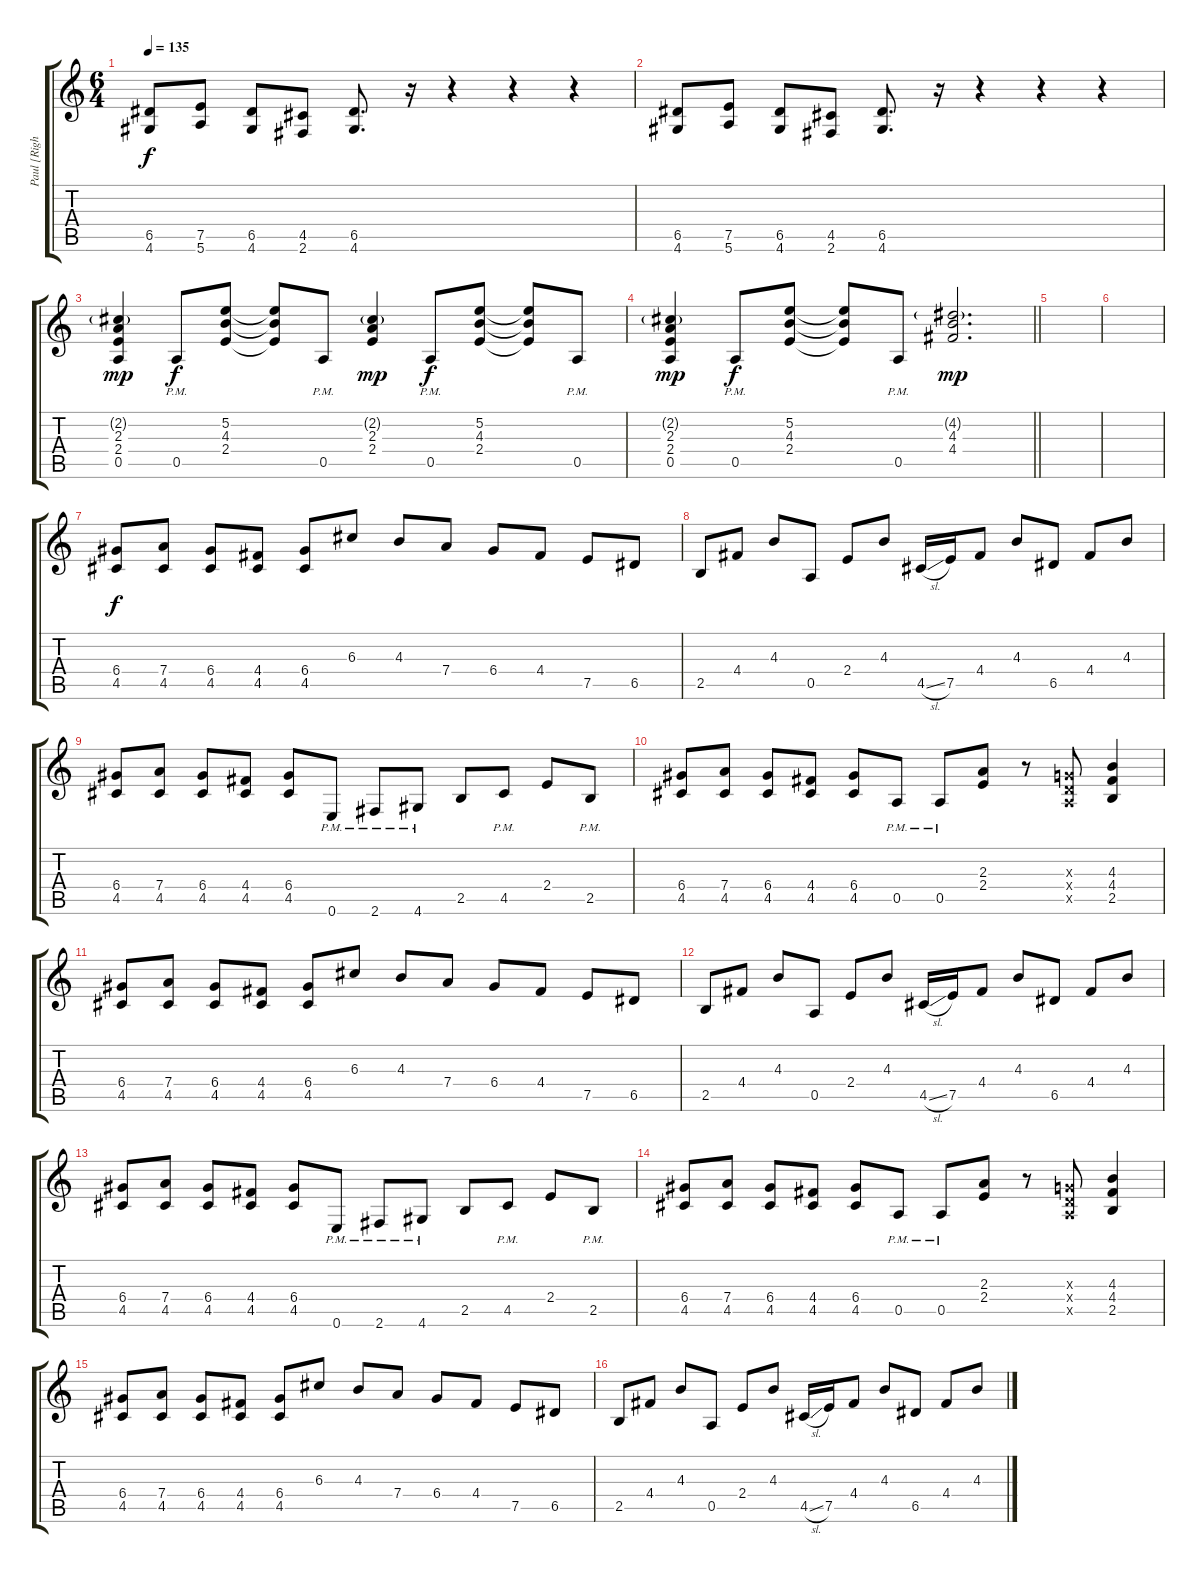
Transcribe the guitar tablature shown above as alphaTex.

\track ("Paul [Right]" "Paul [Righ") {instrument overdrivenguitar}
\staff {score tabs}
\tuning (E4 B3 G3 D3 A2 E2) {hide}
\ts (6 4)
\tempo 135
\clef g2
\ks c
(6.5 4.6).8{dy f} (7.5 5.6).8 (6.5 4.6).8 (4.5 2.6).8 (6.5 4.6).8{d} r.16 r.4 r.4 r.4 |
(6.5 4.6).8 (7.5 5.6).8 (6.5 4.6).8 (4.5 2.6).8 (6.5 4.6).8{d} r.16 r.4 r.4 r.4 |
(2.2{g} 2.3 2.4 0.5).4{dy mp} 0.5{pm}.8{dy f} (5.2 4.3 2.4).8 (5.2{t} 4.3{t} 2.4{t}).8 0.5{pm}.8 (2.2{g} 2.3 2.4).4{dy mp} 0.5{pm}.8{dy f} (5.2 4.3 2.4).8 (5.2{t} 4.3{t} 2.4{t}).8 0.5{pm}.8 |
\barLineRight lightlight
(2.2{g} 2.3 2.4 0.5).4{dy mp} 0.5{pm}.8{dy f} (5.2 4.3 2.4).8 (5.2{t} 4.3{t} 2.4{t}).8 0.5{pm}.8 (4.2{g} 4.3 4.4).2{d dy mp} |
|
|
(6.4 4.5).8{dy f} (7.4 4.5).8 (6.4 4.5).8 (4.4 4.5).8 (6.4 4.5).8 6.3.8 4.3.8 7.4.8 6.4.8 4.4.8 7.5.8 6.5.8 |
2.5.8 4.4.8 4.3.8 0.5.8 2.4.8 4.3.8 4.5{sl}.16 7.5.16 4.4.8 4.3.8 6.5.8 4.4.8 4.3.8 |
(6.4 4.5).8 (7.4 4.5).8 (6.4 4.5).8 (4.4 4.5).8 (6.4 4.5).8 0.6{pm}.8 2.6{pm}.8 4.6{pm}.8 2.5.8 4.5{pm}.8 2.4.8 2.5{pm}.8 |
(6.4 4.5).8 (7.4 4.5).8 (6.4 4.5).8 (4.4 4.5).8 (6.4 4.5).8 0.5{pm}.8 0.5{pm}.8 (2.3 2.4).8 r.8 (0.3{x} 0.4{x} 0.5{x}).8 (4.3 4.4 2.5).4 |
(6.4 4.5).8 (7.4 4.5).8 (6.4 4.5).8 (4.4 4.5).8 (6.4 4.5).8 6.3.8 4.3.8 7.4.8 6.4.8 4.4.8 7.5.8 6.5.8 |
2.5.8 4.4.8 4.3.8 0.5.8 2.4.8 4.3.8 4.5{sl}.16 7.5.16 4.4.8 4.3.8 6.5.8 4.4.8 4.3.8 |
(6.4 4.5).8 (7.4 4.5).8 (6.4 4.5).8 (4.4 4.5).8 (6.4 4.5).8 0.6{pm}.8 2.6{pm}.8 4.6{pm}.8 2.5.8 4.5{pm}.8 2.4.8 2.5{pm}.8 |
(6.4 4.5).8 (7.4 4.5).8 (6.4 4.5).8 (4.4 4.5).8 (6.4 4.5).8 0.5{pm}.8 0.5{pm}.8 (2.3 2.4).8 r.8 (0.3{x} 0.4{x} 0.5{x}).8 (4.3 4.4 2.5).4 |
(6.4 4.5).8 (7.4 4.5).8 (6.4 4.5).8 (4.4 4.5).8 (6.4 4.5).8 6.3.8 4.3.8 7.4.8 6.4.8 4.4.8 7.5.8 6.5.8 |
2.5.8 4.4.8 4.3.8 0.5.8 2.4.8 4.3.8 4.5{sl}.16 7.5.16 4.4.8 4.3.8 6.5.8 4.4.8 4.3.8
